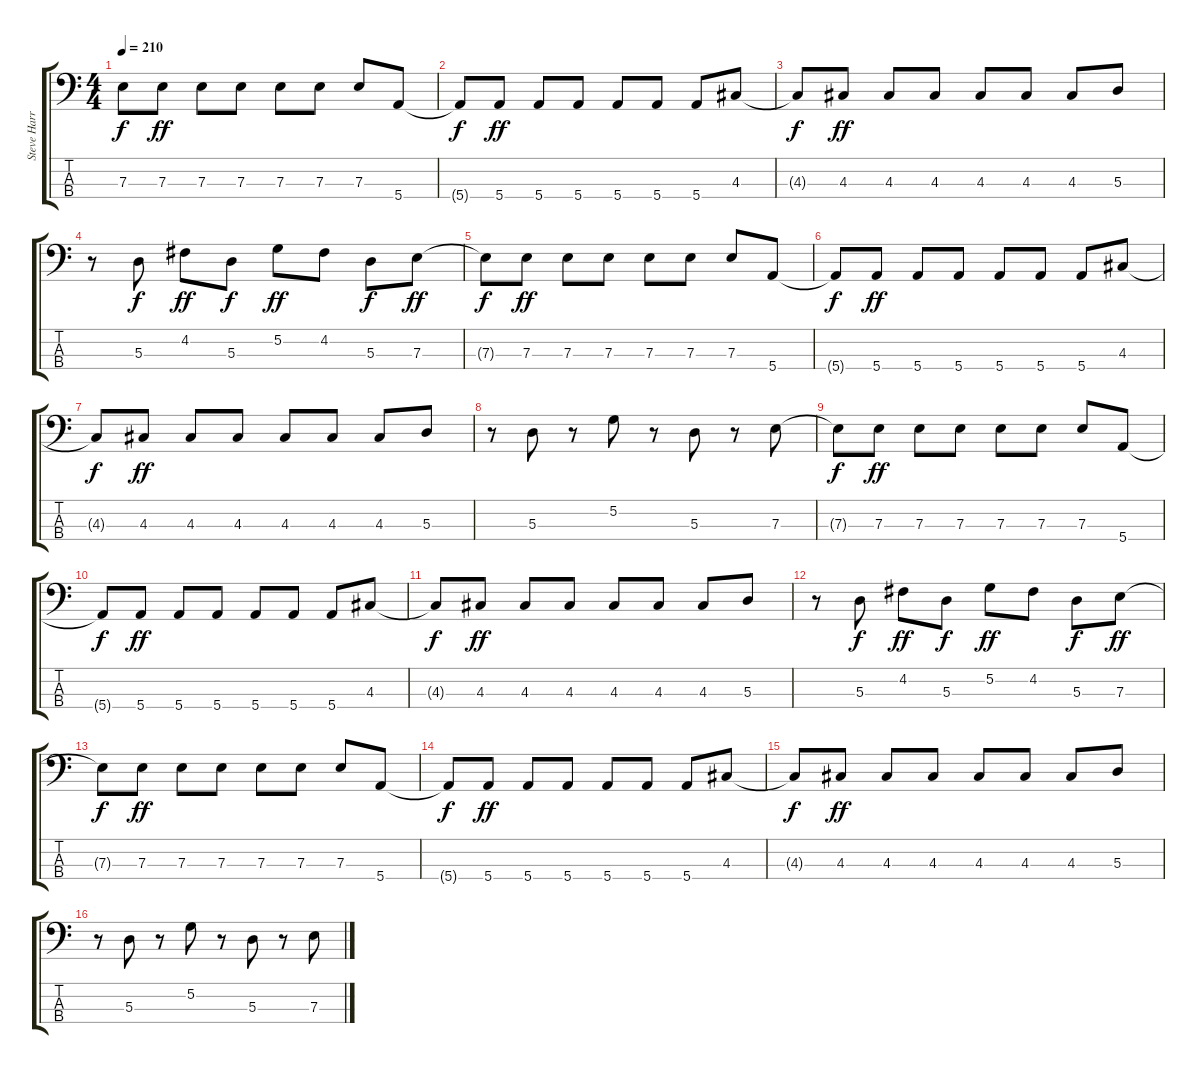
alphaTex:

\track ("Steve Harris" "Steve Harr") {instrument electricbassfinger}
\staff {score tabs}
\tuning (G2 D2 A1 E1) {hide}
\ts (4 4)
\tempo 210
\clef f4
\ks c
7.3{t}.8{dy f} 7.3.8{dy ff} 7.3.8 7.3.8 7.3.8 7.3.8 7.3.8 5.4.8 |
5.4{t}.8{dy f} 5.4.8{dy ff} 5.4.8 5.4.8 5.4.8 5.4.8 5.4.8 4.3.8 |
4.3{t}.8{dy f} 4.3.8{dy ff} 4.3.8 4.3.8 4.3.8 4.3.8 4.3.8 5.3.8 |
r.8 5.3.8{dy f} 4.2.8{dy ff} 5.3.8{dy f} 5.2.8{dy ff} 4.2.8 5.3.8{dy f} 7.3.8{dy ff} |
7.3{t}.8{dy f} 7.3.8{dy ff} 7.3.8 7.3.8 7.3.8 7.3.8 7.3.8 5.4.8 |
5.4{t}.8{dy f} 5.4.8{dy ff} 5.4.8 5.4.8 5.4.8 5.4.8 5.4.8 4.3.8 |
4.3{t}.8{dy f} 4.3.8{dy ff} 4.3.8 4.3.8 4.3.8 4.3.8 4.3.8 5.3.8 |
r.8 5.3.8 r.8 5.2.8 r.8 5.3.8 r.8 7.3.8 |
7.3{t}.8{dy f} 7.3.8{dy ff} 7.3.8 7.3.8 7.3.8 7.3.8 7.3.8 5.4.8 |
5.4{t}.8{dy f} 5.4.8{dy ff} 5.4.8 5.4.8 5.4.8 5.4.8 5.4.8 4.3.8 |
4.3{t}.8{dy f} 4.3.8{dy ff} 4.3.8 4.3.8 4.3.8 4.3.8 4.3.8 5.3.8 |
r.8 5.3.8{dy f} 4.2.8{dy ff} 5.3.8{dy f} 5.2.8{dy ff} 4.2.8 5.3.8{dy f} 7.3.8{dy ff} |
7.3{t}.8{dy f} 7.3.8{dy ff} 7.3.8 7.3.8 7.3.8 7.3.8 7.3.8 5.4.8 |
5.4{t}.8{dy f} 5.4.8{dy ff} 5.4.8 5.4.8 5.4.8 5.4.8 5.4.8 4.3.8 |
4.3{t}.8{dy f} 4.3.8{dy ff} 4.3.8 4.3.8 4.3.8 4.3.8 4.3.8 5.3.8 |
r.8 5.3.8 r.8 5.2.8 r.8 5.3.8 r.8 7.3.8
